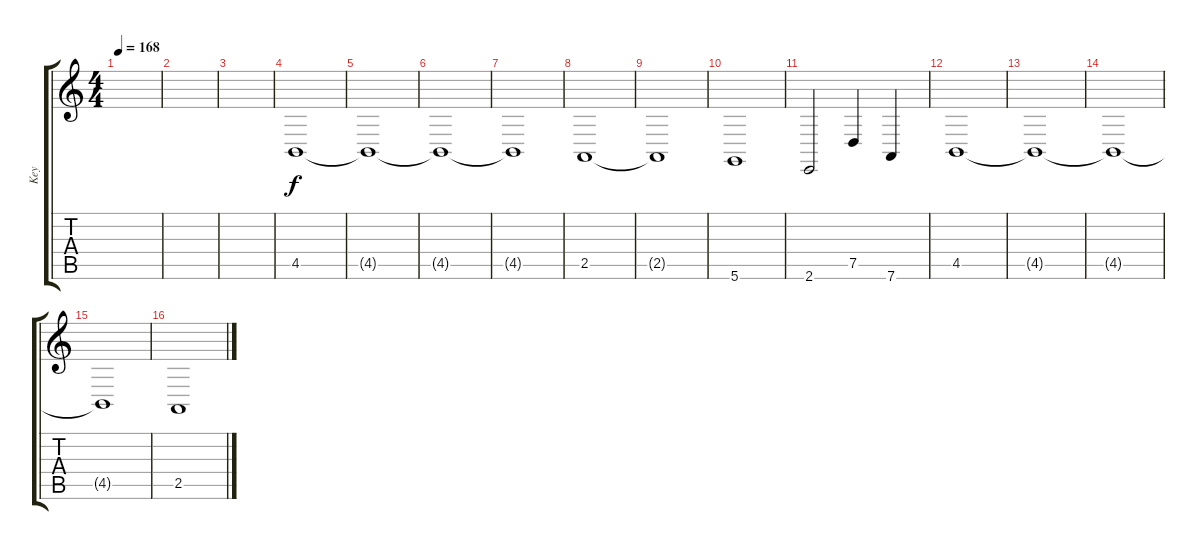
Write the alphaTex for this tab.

\track ("Key" "Key") {instrument voiceoohs}
\staff {score tabs}
\tuning (D4 A3 F3 C3 G2 D2) {hide}
\ts (4 4)
\tempo 168
\clef g2
\ks c
|
|
|
4.5.1 |
4.5{t}.1 |
4.5{t}.1 |
4.5{t}.1 |
2.5.1 |
2.5{t}.1 |
5.6.1 |
2.6.2 7.5.4 7.6.4 |
4.5.1 |
4.5{t}.1 |
4.5{t}.1 |
4.5{t}.1 |
2.5.1
